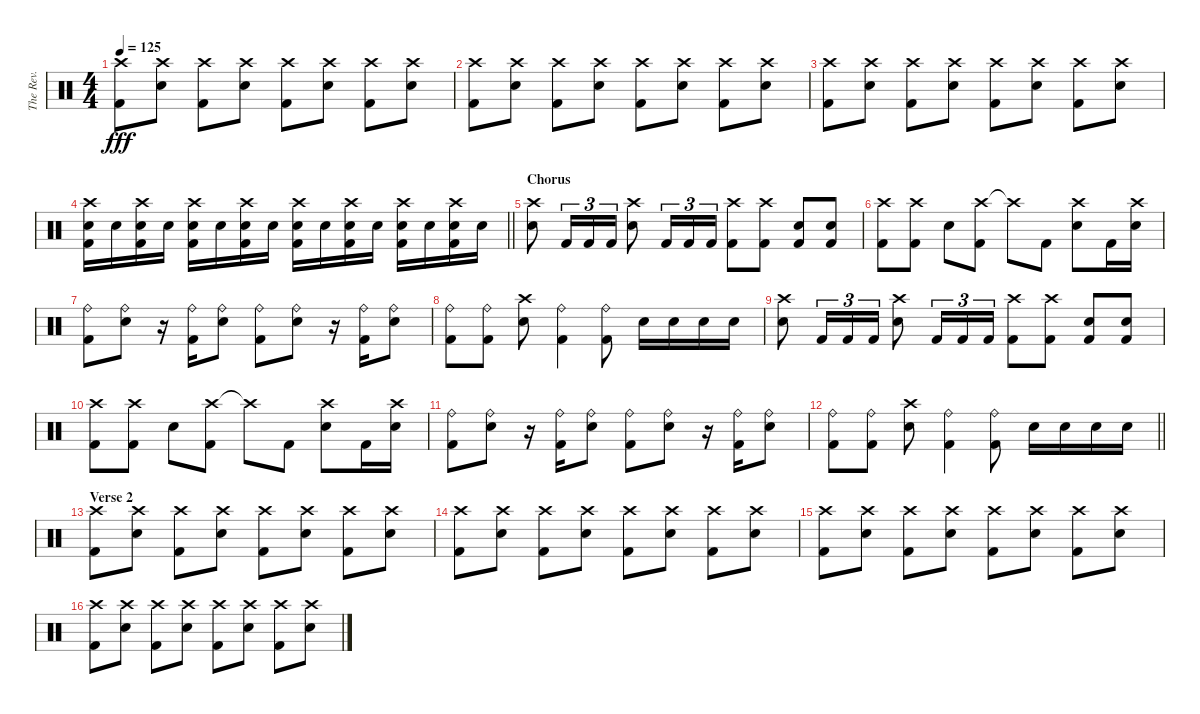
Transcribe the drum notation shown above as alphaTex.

\track ("The Rev." "The Rev.") {instrument percussion}
\staff {score}
\articulation defaults
\ts (4 4)
\tempo 125
\clef neutral
\ks c
("Crash high (hit)" "Kick (hit) 2").8{dy fff} ("Crash high (hit)" "Snare (hit) 2").8 ("Crash high (hit)" "Kick (hit) 2").8 ("Crash high (hit)" "Snare (hit) 2").8 ("Crash high (hit)" "Kick (hit) 2").8 ("Crash high (hit)" "Snare (hit) 2").8 ("Crash high (hit)" "Kick (hit) 2").8 ("Crash high (hit)" "Snare (hit) 2").8 |
("Crash high (hit)" "Kick (hit) 2").8 ("Crash high (hit)" "Snare (hit) 2").8 ("Crash high (hit)" "Kick (hit) 2").8 ("Crash high (hit)" "Snare (hit) 2").8 ("Crash high (hit)" "Kick (hit) 2").8 ("Crash high (hit)" "Snare (hit) 2").8 ("Crash high (hit)" "Kick (hit) 2").8 ("Crash high (hit)" "Snare (hit) 2").8 |
("Crash high (hit)" "Kick (hit) 2").8 ("Crash high (hit)" "Snare (hit) 2").8 ("Crash high (hit)" "Kick (hit) 2").8 ("Crash high (hit)" "Snare (hit) 2").8 ("Crash high (hit)" "Kick (hit) 2").8 ("Crash high (hit)" "Snare (hit) 2").8 ("Crash high (hit)" "Kick (hit) 2").8 ("Crash high (hit)" "Snare (hit) 2").8 |
\barLineRight lightlight
("Crash high (hit)" "Snare (hit) 2" "Kick (hit) 2").16 "Snare (hit) 2".16 ("Crash high (hit)" "Snare (hit) 2" "Kick (hit) 2").16 "Snare (hit) 2".16 ("Crash high (hit)" "Snare (hit) 2" "Kick (hit) 2").16 "Snare (hit) 2".16 ("Crash high (hit)" "Snare (hit) 2" "Kick (hit) 2").16 "Snare (hit) 2".16 ("Crash high (hit)" "Snare (hit) 2" "Kick (hit) 2").16 "Snare (hit) 2".16 ("Crash high (hit)" "Snare (hit) 2" "Kick (hit) 2").16 "Snare (hit) 2".16 ("Crash high (hit)" "Snare (hit) 2" "Kick (hit) 2").16 "Snare (hit) 2".16 ("Crash high (hit)" "Snare (hit) 2" "Kick (hit) 2").16 "Snare (hit) 2".16 |
\section ("" "Chorus")
("Crash high (hit)" "Snare (hit) 2").8 "Kick (hit) 2".16{tu (3 2)} "Kick (hit) 2".16{tu (3 2)} "Kick (hit) 2".16{tu (3 2)} ("Crash high (hit)" "Snare (hit) 2").8 "Kick (hit) 2".16{tu (3 2)} "Kick (hit) 2".16{tu (3 2)} "Kick (hit) 2".16{tu (3 2)} ("Crash high (hit)" "Kick (hit) 2").8 ("Crash high (hit)" "Kick (hit) 2").8 ("Snare (hit) 2" "Kick (hit) 2").8 ("Snare (hit) 2" "Kick (hit) 2").8 |
("Crash high (hit)" "Kick (hit) 2").8 ("Crash high (hit)" "Kick (hit) 2").8 "Snare (hit) 2".8 ("Crash high (hit)" "Kick (hit) 2").8 "Crash high (hit)"{t}.8 "Kick (hit) 2".8 ("Crash high (hit)" "Snare (hit) 2").8 "Kick (hit) 2".16 ("Crash high (hit)" "Snare (hit) 2").16 |
("Ride (bell)" "Kick (hit) 2").8 ("Ride (bell)" "Snare (hit) 2").8 r.16 ("Ride (bell)" "Kick (hit) 2").16 ("Ride (bell)" "Snare (hit) 2").8 ("Ride (bell)" "Kick (hit) 2").8 ("Ride (bell)" "Snare (hit) 2").8 r.16 ("Ride (bell)" "Kick (hit) 2").16 ("Ride (bell)" "Snare (hit) 2").8 |
("Ride (bell)" "Kick (hit) 2").8 ("Ride (bell)" "Kick (hit) 2").8 ("Crash high (hit)" "Snare (hit) 2").8 ("Ride (bell)" "Kick (hit) 2").4 ("Ride (bell)" "Kick (hit) 2").8 "Snare (hit) 2".16 "Snare (hit) 2".16 "Snare (hit) 2".16 "Snare (hit) 2".16 |
("Crash high (hit)" "Snare (hit) 2").8 "Kick (hit) 2".16{tu (3 2)} "Kick (hit) 2".16{tu (3 2)} "Kick (hit) 2".16{tu (3 2)} ("Crash high (hit)" "Snare (hit) 2").8 "Kick (hit) 2".16{tu (3 2)} "Kick (hit) 2".16{tu (3 2)} "Kick (hit) 2".16{tu (3 2)} ("Crash high (hit)" "Kick (hit) 2").8 ("Crash high (hit)" "Kick (hit) 2").8 ("Snare (hit) 2" "Kick (hit) 2").8 ("Snare (hit) 2" "Kick (hit) 2").8 |
("Crash high (hit)" "Kick (hit) 2").8 ("Crash high (hit)" "Kick (hit) 2").8 "Snare (hit) 2".8 ("Crash high (hit)" "Kick (hit) 2").8 "Crash high (hit)"{t}.8 "Kick (hit) 2".8 ("Crash high (hit)" "Snare (hit) 2").8 "Kick (hit) 2".16 ("Crash high (hit)" "Snare (hit) 2").16 |
("Ride (bell)" "Kick (hit) 2").8 ("Ride (bell)" "Snare (hit) 2").8 r.16 ("Ride (bell)" "Kick (hit) 2").16 ("Ride (bell)" "Snare (hit) 2").8 ("Ride (bell)" "Kick (hit) 2").8 ("Ride (bell)" "Snare (hit) 2").8 r.16 ("Ride (bell)" "Kick (hit) 2").16 ("Ride (bell)" "Snare (hit) 2").8 |
\barLineRight lightlight
("Ride (bell)" "Kick (hit) 2").8 ("Ride (bell)" "Kick (hit) 2").8 ("Crash high (hit)" "Snare (hit) 2").8 ("Ride (bell)" "Kick (hit) 2").4 ("Ride (bell)" "Kick (hit) 2").8 "Snare (hit) 2".16 "Snare (hit) 2".16 "Snare (hit) 2".16 "Snare (hit) 2".16 |
\section ("" "Verse 2")
("Crash high (hit)" "Kick (hit) 2").8 ("Crash high (hit)" "Snare (hit) 2").8 ("Crash high (hit)" "Kick (hit) 2").8 ("Crash high (hit)" "Snare (hit) 2").8 ("Crash high (hit)" "Kick (hit) 2").8 ("Crash high (hit)" "Snare (hit) 2").8 ("Crash high (hit)" "Kick (hit) 2").8 ("Crash high (hit)" "Snare (hit) 2").8 |
("Crash high (hit)" "Kick (hit) 2").8 ("Crash high (hit)" "Snare (hit) 2").8 ("Crash high (hit)" "Kick (hit) 2").8 ("Crash high (hit)" "Snare (hit) 2").8 ("Crash high (hit)" "Kick (hit) 2").8 ("Crash high (hit)" "Snare (hit) 2").8 ("Crash high (hit)" "Kick (hit) 2").8 ("Crash high (hit)" "Snare (hit) 2").8 |
("Crash high (hit)" "Kick (hit) 2").8 ("Crash high (hit)" "Snare (hit) 2").8 ("Crash high (hit)" "Kick (hit) 2").8 ("Crash high (hit)" "Snare (hit) 2").8 ("Crash high (hit)" "Kick (hit) 2").8 ("Crash high (hit)" "Snare (hit) 2").8 ("Crash high (hit)" "Kick (hit) 2").8 ("Crash high (hit)" "Snare (hit) 2").8 |
("Crash high (hit)" "Kick (hit) 2").8 ("Crash high (hit)" "Snare (hit) 2").8 ("Crash high (hit)" "Kick (hit) 2").8 ("Crash high (hit)" "Snare (hit) 2").8 ("Crash high (hit)" "Kick (hit) 2").8 ("Crash high (hit)" "Snare (hit) 2").8 ("Crash high (hit)" "Kick (hit) 2").8 ("Crash high (hit)" "Snare (hit) 2").8
